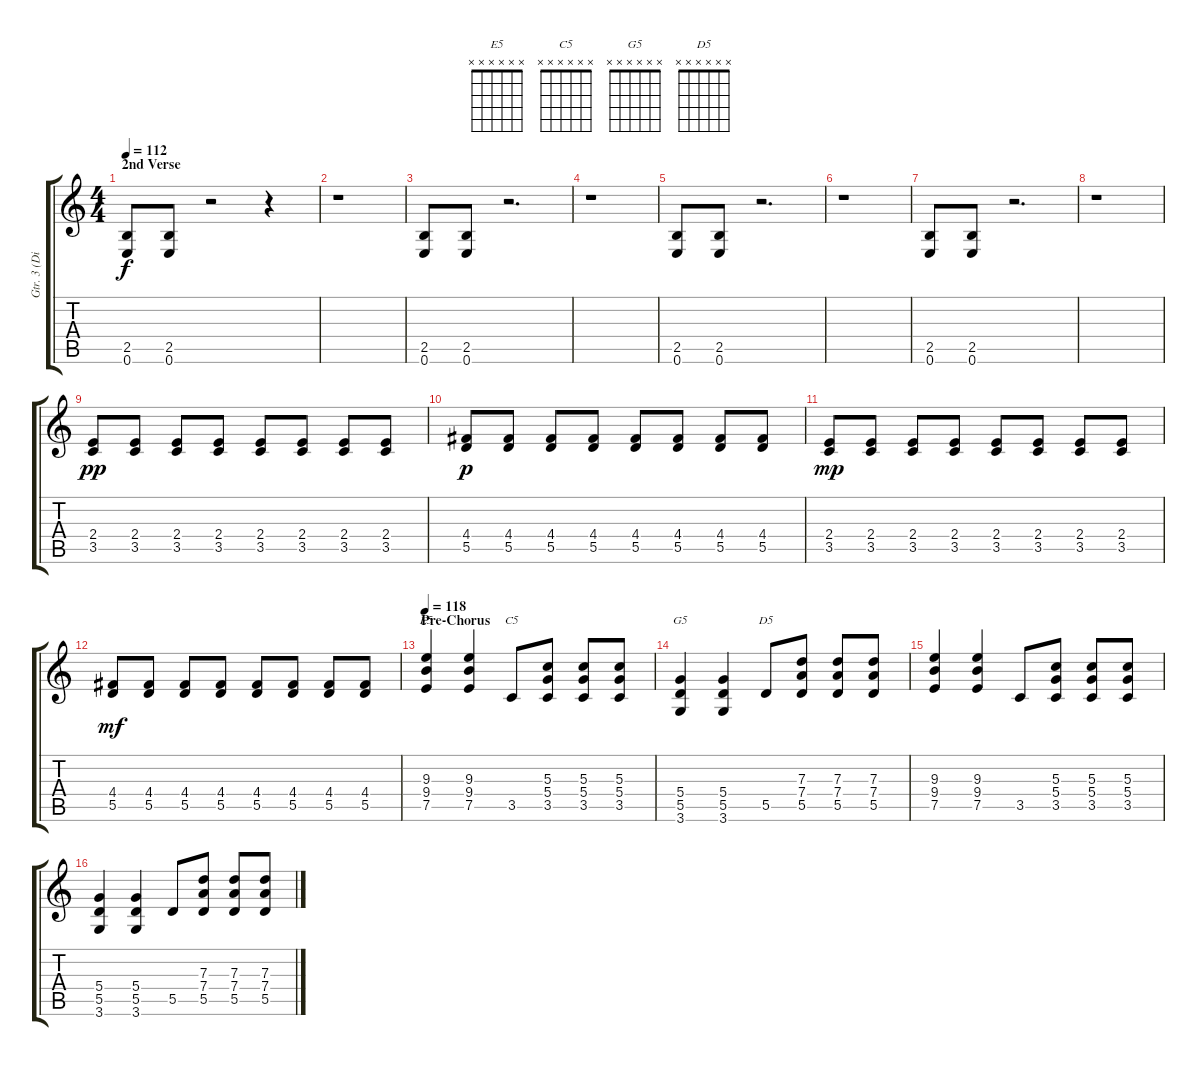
\track ("Gtr. 3 (Dist.)" "Gtr. 3 (Di") {instrument distortionguitar}
\staff {score tabs}
\tuning (E4 B3 G3 D3 A2 E2) {hide}
\chord ("E5" x x x x x x) {firstfret 0}
\chord ("C5" x x x x x x) {firstfret 0}
\chord ("G5" x x x x x x) {firstfret 0}
\chord ("D5" x x x x x x) {firstfret 0}
\ts (4 4)
\section ("" "2nd Verse")
\tempo 112
\clef g2
\ks c
(2.5 0.6).8{dy f} (2.5 0.6).8 r.2 r.4 |
r.1 |
(2.5 0.6).8 (2.5 0.6).8 r.2{d} |
r.1 |
(2.5 0.6).8 (2.5 0.6).8 r.2{d} |
r.1 |
(2.5 0.6).8 (2.5 0.6).8 r.2{d} |
r.1 |
(2.4 3.5).8{dy pp} (2.4 3.5).8 (2.4 3.5).8 (2.4 3.5).8 (2.4 3.5).8 (2.4 3.5).8 (2.4 3.5).8 (2.4 3.5).8 |
(4.4 5.5).8{dy p} (4.4 5.5).8 (4.4 5.5).8 (4.4 5.5).8 (4.4 5.5).8 (4.4 5.5).8 (4.4 5.5).8 (4.4 5.5).8 |
(2.4 3.5).8{dy mp} (2.4 3.5).8 (2.4 3.5).8 (2.4 3.5).8 (2.4 3.5).8 (2.4 3.5).8 (2.4 3.5).8 (2.4 3.5).8 |
(4.4 5.5).8{dy mf} (4.4 5.5).8 (4.4 5.5).8 (4.4 5.5).8 (4.4 5.5).8 (4.4 5.5).8 (4.4 5.5).8 (4.4 5.5).8 |
\section ("" "Pre-Chorus")
\tempo 118
(9.3 9.4 7.5).4{ch "E5"} (9.3 9.4 7.5).4 3.5.8{ch "C5"} (5.3 5.4 3.5).8 (5.3 5.4 3.5).8 (5.3 5.4 3.5).8 |
(5.4 5.5 3.6).4{ch "G5"} (5.4 5.5 3.6).4 5.5.8{ch "D5"} (7.3 7.4 5.5).8 (7.3 7.4 5.5).8 (7.3 7.4 5.5).8 |
(9.3 9.4 7.5).4 (9.3 9.4 7.5).4 3.5.8 (5.3 5.4 3.5).8 (5.3 5.4 3.5).8 (5.3 5.4 3.5).8 |
(5.4 5.5 3.6).4 (5.4 5.5 3.6).4 5.5.8 (7.3 7.4 5.5).8 (7.3 7.4 5.5).8 (7.3 7.4 5.5).8
